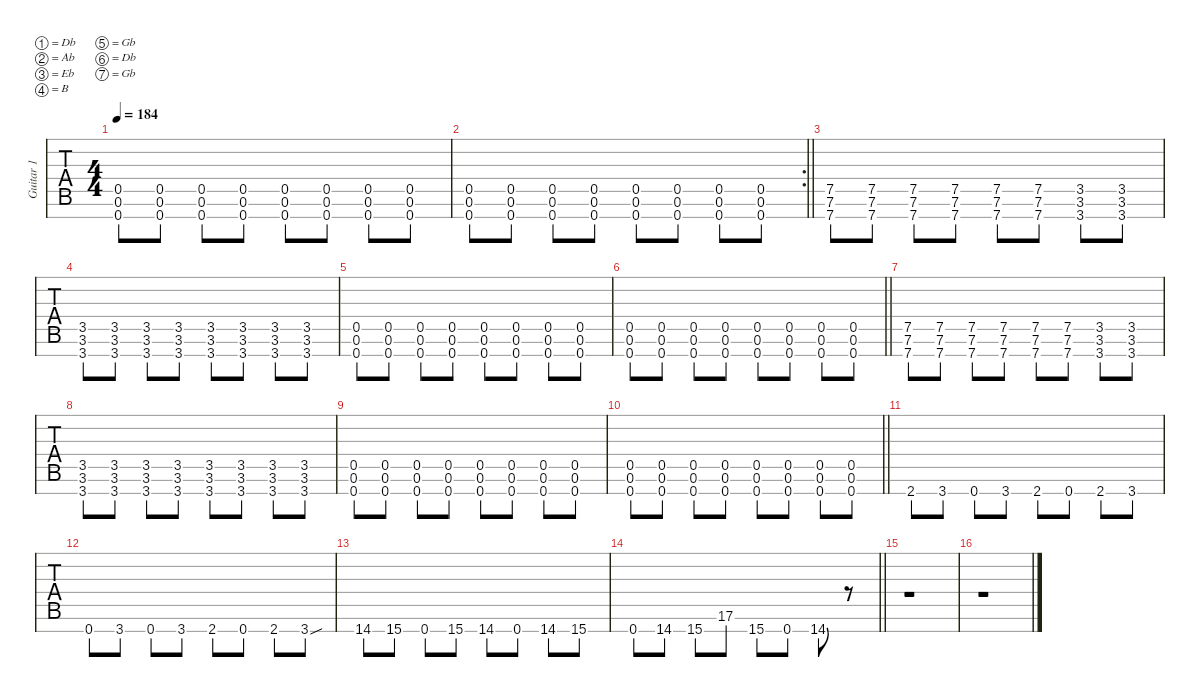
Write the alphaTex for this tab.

\defaultSystemsLayout 2
\hideDynamics
\bracketExtendMode nobrackets
\multiTrackTrackNamePolicy allsystems
\firstSystemTrackNameMode fullname
\otherSystemsTrackNameMode fullname
\track ("Guitar 1" "Gtr. 1") {instrument overdrivenguitar}
\staff {tabs}
\tuning (Db4 Ab3 Eb3 B2 Gb2 Db2 Gb1)
\ts (4 4)
\tempo 184
\clef g2
\ks c
(0.7{acc #} 0.6{acc #} 0.5{acc #}).8{dy mf} (0.7{acc #} 0.6{acc #} 0.5{acc #}).8 (0.7{acc #} 0.6{acc #} 0.5{acc #}).8 (0.7{acc #} 0.6{acc #} 0.5{acc #}).8 (0.7{acc #} 0.6{acc #} 0.5{acc #}).8 (0.7{acc #} 0.6{acc #} 0.5{acc #}).8 (0.7{acc #} 0.6{acc #} 0.5{acc #}).8 (0.7{acc #} 0.6{acc #} 0.5{acc #}).8 |
\rc 2
\barLineRight lightlight
(0.7{acc #} 0.6{acc #} 0.5{acc #}).8 (0.7{acc #} 0.6{acc #} 0.5{acc #}).8 (0.7{acc #} 0.6{acc #} 0.5{acc #}).8 (0.7{acc #} 0.6{acc #} 0.5{acc #}).8 (0.7{acc #} 0.6{acc #} 0.5{acc #}).8 (0.7{acc #} 0.6{acc #} 0.5{acc #}).8 (0.7{acc #} 0.6{acc #} 0.5{acc #}).8 (0.7{acc #} 0.6{acc #} 0.5{acc #}).8 |
(7.7{acc #} 7.6{acc #} 7.5{acc #}).8 (7.7{acc #} 7.6{acc #} 7.5{acc #}).8 (7.7{acc #} 7.6{acc #} 7.5{acc #}).8 (7.7{acc #} 7.6{acc #} 7.5{acc #}).8 (7.7{acc #} 7.6{acc #} 7.5{acc #}).8 (7.7{acc #} 7.6{acc #} 7.5{acc #}).8 (3.5 3.6 3.7).8 (3.5 3.6 3.7).8 |
(3.5 3.6 3.7).8 (3.5 3.6 3.7).8 (3.5 3.6 3.7).8 (3.5 3.6 3.7).8 (3.5 3.6 3.7).8 (3.5 3.6 3.7).8 (3.5 3.6 3.7).8 (3.5 3.6 3.7).8 |
(0.7{acc #} 0.6{acc #} 0.5{acc #}).8 (0.7{acc #} 0.6{acc #} 0.5{acc #}).8 (0.7{acc #} 0.6{acc #} 0.5{acc #}).8 (0.7{acc #} 0.6{acc #} 0.5{acc #}).8 (0.7{acc #} 0.6{acc #} 0.5{acc #}).8 (0.7{acc #} 0.6{acc #} 0.5{acc #}).8 (0.7{acc #} 0.6{acc #} 0.5{acc #}).8 (0.7{acc #} 0.6{acc #} 0.5{acc #}).8 |
\barLineRight lightlight
(0.7{acc #} 0.6{acc #} 0.5{acc #}).8 (0.7{acc #} 0.6{acc #} 0.5{acc #}).8 (0.7{acc #} 0.6{acc #} 0.5{acc #}).8 (0.7{acc #} 0.6{acc #} 0.5{acc #}).8 (0.7{acc #} 0.6{acc #} 0.5{acc #}).8 (0.7{acc #} 0.6{acc #} 0.5{acc #}).8 (0.7{acc #} 0.6{acc #} 0.5{acc #}).8 (0.7{acc #} 0.6{acc #} 0.5{acc #}).8 |
(7.7{acc #} 7.6{acc #} 7.5{acc #}).8 (7.7{acc #} 7.6{acc #} 7.5{acc #}).8 (7.7{acc #} 7.6{acc #} 7.5{acc #}).8 (7.7{acc #} 7.6{acc #} 7.5{acc #}).8 (7.7{acc #} 7.6{acc #} 7.5{acc #}).8 (7.7{acc #} 7.6{acc #} 7.5{acc #}).8 (3.5 3.6 3.7).8 (3.5 3.6 3.7).8 |
(3.5 3.6 3.7).8 (3.5 3.6 3.7).8 (3.5 3.6 3.7).8 (3.5 3.6 3.7).8 (3.5 3.6 3.7).8 (3.5 3.6 3.7).8 (3.5 3.6 3.7).8 (3.5 3.6 3.7).8 |
(0.7{acc #} 0.6{acc #} 0.5{acc #}).8 (0.7{acc #} 0.6{acc #} 0.5{acc #}).8 (0.7{acc #} 0.6{acc #} 0.5{acc #}).8 (0.7{acc #} 0.6{acc #} 0.5{acc #}).8 (0.7{acc #} 0.6{acc #} 0.5{acc #}).8 (0.7{acc #} 0.6{acc #} 0.5{acc #}).8 (0.7{acc #} 0.6{acc #} 0.5{acc #}).8 (0.7{acc #} 0.6{acc #} 0.5{acc #}).8 |
\barLineRight lightlight
(0.7{acc #} 0.6{acc #} 0.5{acc #}).8 (0.7{acc #} 0.6{acc #} 0.5{acc #}).8 (0.7{acc #} 0.6{acc #} 0.5{acc #}).8 (0.7{acc #} 0.6{acc #} 0.5{acc #}).8 (0.7{acc #} 0.6{acc #} 0.5{acc #}).8 (0.7{acc #} 0.6{acc #} 0.5{acc #}).8 (0.7{acc #} 0.6{acc #} 0.5{acc #}).8 (0.7{acc #} 0.6{acc #} 0.5{acc #}).8 |
2.7{acc #}.8 3.7.8 0.7{acc #}.8 3.7.8 2.7{acc #}.8 0.7{acc #}.8 2.7{acc #}.8 3.7.8 |
0.7{acc #}.8 3.7.8 0.7{acc #}.8 3.7.8 2.7{acc #}.8 0.7{acc #}.8 2.7{acc #}.8 3.7{sou}.8 |
14.7{acc #}.8 15.7.8 0.7{acc #}.8 15.7.8 14.7{acc #}.8 0.7{acc #}.8 14.7{acc #}.8 15.7.8 |
\barLineRight lightlight
0.7{acc #}.8 14.7{acc #}.8 15.7.8 17.6{acc #}.8 15.7.8 0.7{acc #}.8 14.7{acc #}.8 r.8 |
r.1 |
r.1
